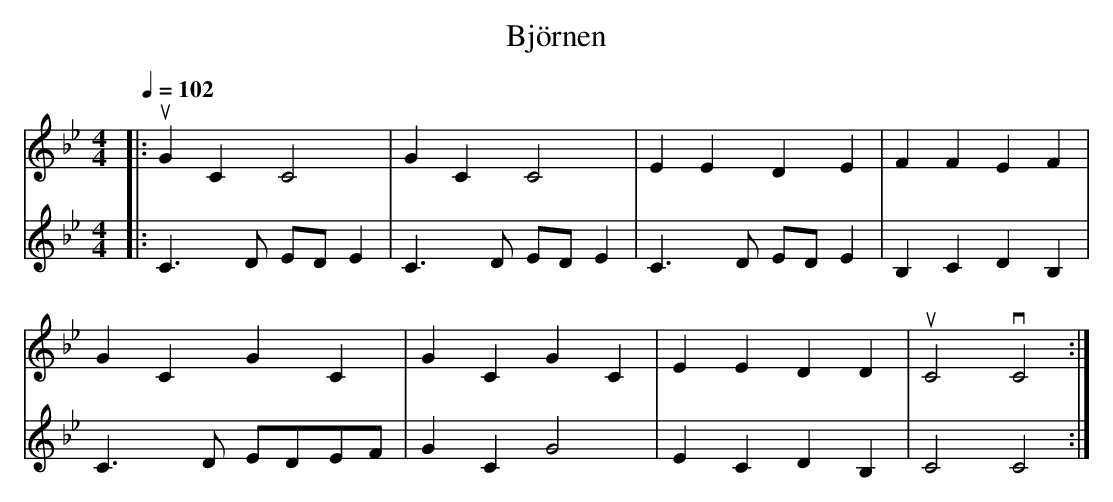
X:1
T: Björnen
M: 4/4
L: 1/4
Q: 102
K: Bb
[V:1] [|: uGC C2 | GC C2 | EE DE | FF EF |
[V:2] [|: C3/2D/2 E/2D/2 E | C3/2D/2 E/2D/2 E | C3/2D/2 E/2D/2 E | B,C DB, |
[V:1] GC GC | GC GC | EE DD | uC2 vC2 :|]
[V:2] C3/2D/2 E/2D/2E/2F/2 | GC G2 | EC DB, | C2 C2 :|]
